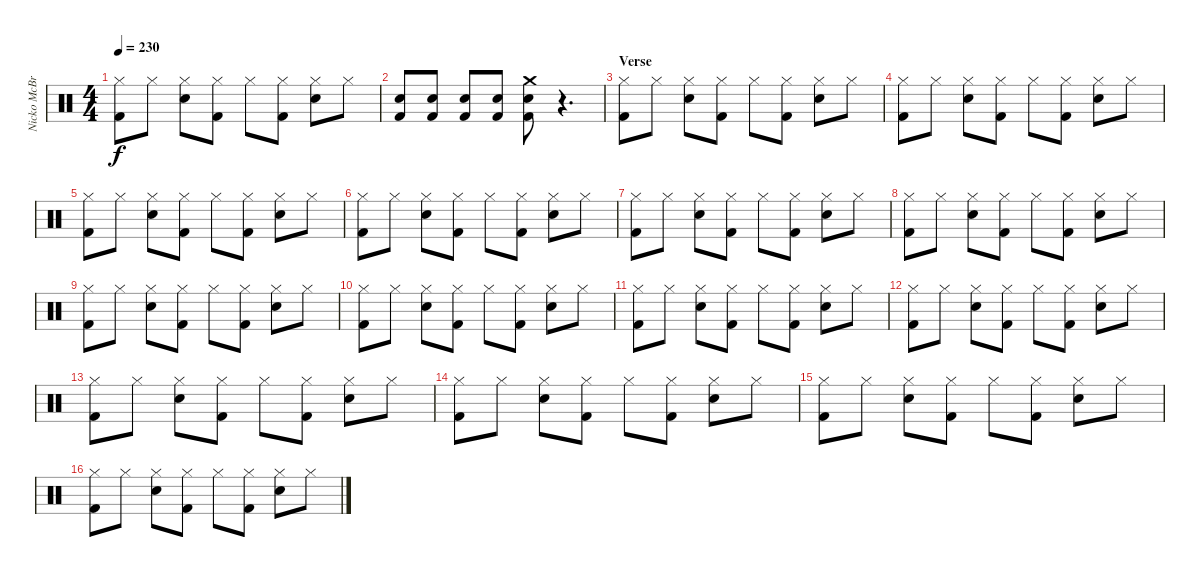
\track ("Nicko McBrain" "Nicko McBr") {instrument percussion}
\staff {score}
\articulation defaults
\ts (4 4)
\tempo 230
\clef neutral
\ks c
("Kick (hit) 2" "Hi-Hat (closed)").8{dy f} "Hi-Hat (closed)".8 ("Snare (hit) 2" "Hi-Hat (closed)").8 ("Kick (hit) 2" "Hi-Hat (closed)").8 "Hi-Hat (closed)".8 ("Kick (hit) 2" "Hi-Hat (closed)").8 ("Snare (hit) 2" "Hi-Hat (closed)").8 "Hi-Hat (closed)".8 |
("Kick (hit) 2" "Snare (hit) 2").8 ("Kick (hit) 2" "Snare (hit) 2").8 ("Kick (hit) 2" "Snare (hit) 2").8 ("Kick (hit) 2" "Snare (hit) 2").8 ("Kick (hit) 2" "Snare (hit) 2" "Crash medium (hit)").8 r.4{d} |
\section ("" "Verse")
("Kick (hit) 2" "Hi-Hat (closed)").8 "Hi-Hat (closed)".8 ("Snare (hit) 2" "Hi-Hat (closed)").8 ("Kick (hit) 2" "Hi-Hat (closed)").8 "Hi-Hat (closed)".8 ("Kick (hit) 2" "Hi-Hat (closed)").8 ("Snare (hit) 2" "Hi-Hat (closed)").8 "Hi-Hat (closed)".8 |
("Kick (hit) 2" "Hi-Hat (closed)").8 "Hi-Hat (closed)".8 ("Snare (hit) 2" "Hi-Hat (closed)").8 ("Kick (hit) 2" "Hi-Hat (closed)").8 "Hi-Hat (closed)".8 ("Kick (hit) 2" "Hi-Hat (closed)").8 ("Snare (hit) 2" "Hi-Hat (closed)").8 "Hi-Hat (closed)".8 |
("Kick (hit) 2" "Hi-Hat (closed)").8 "Hi-Hat (closed)".8 ("Snare (hit) 2" "Hi-Hat (closed)").8 ("Kick (hit) 2" "Hi-Hat (closed)").8 "Hi-Hat (closed)".8 ("Kick (hit) 2" "Hi-Hat (closed)").8 ("Snare (hit) 2" "Hi-Hat (closed)").8 "Hi-Hat (closed)".8 |
("Kick (hit) 2" "Hi-Hat (closed)").8 "Hi-Hat (closed)".8 ("Snare (hit) 2" "Hi-Hat (closed)").8 ("Kick (hit) 2" "Hi-Hat (closed)").8 "Hi-Hat (closed)".8 ("Kick (hit) 2" "Hi-Hat (closed)").8 ("Snare (hit) 2" "Hi-Hat (closed)").8 "Hi-Hat (closed)".8 |
("Kick (hit) 2" "Hi-Hat (closed)").8 "Hi-Hat (closed)".8 ("Snare (hit) 2" "Hi-Hat (closed)").8 ("Kick (hit) 2" "Hi-Hat (closed)").8 "Hi-Hat (closed)".8 ("Kick (hit) 2" "Hi-Hat (closed)").8 ("Snare (hit) 2" "Hi-Hat (closed)").8 "Hi-Hat (closed)".8 |
("Kick (hit) 2" "Hi-Hat (closed)").8 "Hi-Hat (closed)".8 ("Snare (hit) 2" "Hi-Hat (closed)").8 ("Kick (hit) 2" "Hi-Hat (closed)").8 "Hi-Hat (closed)".8 ("Kick (hit) 2" "Hi-Hat (closed)").8 ("Snare (hit) 2" "Hi-Hat (closed)").8 "Hi-Hat (closed)".8 |
("Kick (hit) 2" "Hi-Hat (closed)").8 "Hi-Hat (closed)".8 ("Snare (hit) 2" "Hi-Hat (closed)").8 ("Kick (hit) 2" "Hi-Hat (closed)").8 "Hi-Hat (closed)".8 ("Kick (hit) 2" "Hi-Hat (closed)").8 ("Snare (hit) 2" "Hi-Hat (closed)").8 "Hi-Hat (closed)".8 |
("Kick (hit) 2" "Hi-Hat (closed)").8 "Hi-Hat (closed)".8 ("Snare (hit) 2" "Hi-Hat (closed)").8 ("Kick (hit) 2" "Hi-Hat (closed)").8 "Hi-Hat (closed)".8 ("Kick (hit) 2" "Hi-Hat (closed)").8 ("Snare (hit) 2" "Hi-Hat (closed)").8 "Hi-Hat (closed)".8 |
("Kick (hit) 2" "Hi-Hat (closed)").8 "Hi-Hat (closed)".8 ("Snare (hit) 2" "Hi-Hat (closed)").8 ("Kick (hit) 2" "Hi-Hat (closed)").8 "Hi-Hat (closed)".8 ("Kick (hit) 2" "Hi-Hat (closed)").8 ("Snare (hit) 2" "Hi-Hat (closed)").8 "Hi-Hat (closed)".8 |
("Kick (hit) 2" "Hi-Hat (closed)").8 "Hi-Hat (closed)".8 ("Snare (hit) 2" "Hi-Hat (closed)").8 ("Kick (hit) 2" "Hi-Hat (closed)").8 "Hi-Hat (closed)".8 ("Kick (hit) 2" "Hi-Hat (closed)").8 ("Snare (hit) 2" "Hi-Hat (closed)").8 "Hi-Hat (closed)".8 |
("Kick (hit) 2" "Hi-Hat (closed)").8 "Hi-Hat (closed)".8 ("Snare (hit) 2" "Hi-Hat (closed)").8 ("Kick (hit) 2" "Hi-Hat (closed)").8 "Hi-Hat (closed)".8 ("Kick (hit) 2" "Hi-Hat (closed)").8 ("Snare (hit) 2" "Hi-Hat (closed)").8 "Hi-Hat (closed)".8 |
("Kick (hit) 2" "Hi-Hat (closed)").8 "Hi-Hat (closed)".8 ("Snare (hit) 2" "Hi-Hat (closed)").8 ("Kick (hit) 2" "Hi-Hat (closed)").8 "Hi-Hat (closed)".8 ("Kick (hit) 2" "Hi-Hat (closed)").8 ("Snare (hit) 2" "Hi-Hat (closed)").8 "Hi-Hat (closed)".8 |
("Kick (hit) 2" "Hi-Hat (closed)").8 "Hi-Hat (closed)".8 ("Snare (hit) 2" "Hi-Hat (closed)").8 ("Kick (hit) 2" "Hi-Hat (closed)").8 "Hi-Hat (closed)".8 ("Kick (hit) 2" "Hi-Hat (closed)").8 ("Snare (hit) 2" "Hi-Hat (closed)").8 "Hi-Hat (closed)".8 |
("Kick (hit) 2" "Hi-Hat (closed)").8 "Hi-Hat (closed)".8 ("Snare (hit) 2" "Hi-Hat (closed)").8 ("Kick (hit) 2" "Hi-Hat (closed)").8 "Hi-Hat (closed)".8 ("Kick (hit) 2" "Hi-Hat (closed)").8 ("Snare (hit) 2" "Hi-Hat (closed)").8 "Hi-Hat (closed)".8
